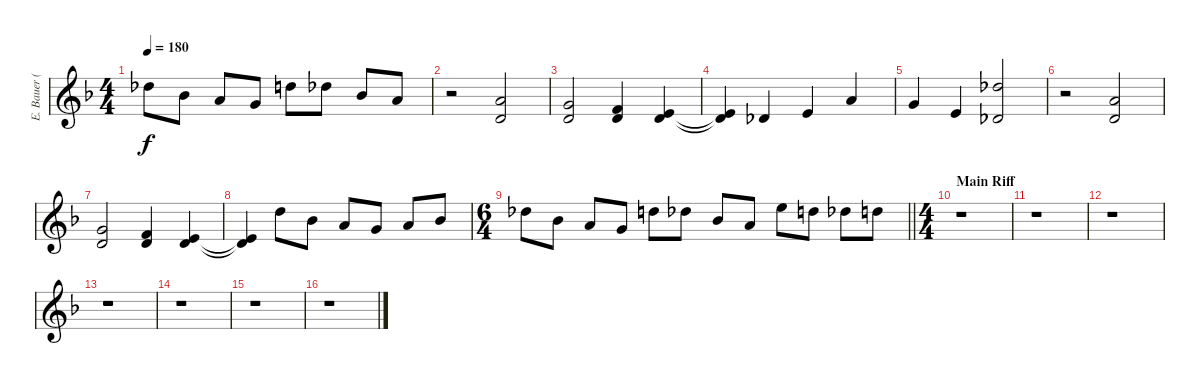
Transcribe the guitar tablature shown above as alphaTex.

\track ("E. Bauer (Keyboard)" "E. Bauer (") {instrument synthstrings1}
\staff {score}
\tuning (E4 B3 G3 D3 A2 E2) {hide}
\ts (4 4)
\tempo 180
\clef g2
\ks dminor
9.1.8{dy f} 11.2.8 10.2.8 8.2.8 10.1.8 9.1.8 11.2.8 10.2.8 |
r.2 (5.1 3.2).2 |
(3.1 3.2).2 (1.1 3.2).4 (0.1 3.2).4 |
(0.1{t} 3.2{t}).4 2.2.4 0.1.4 5.1.4 |
3.1.4 0.1.4 (9.1 6.3).2 |
r.2 (5.1 3.2).2 |
(3.1 3.2).2 (1.1 3.2).4 (0.1 3.2).4 |
(0.1{t} 3.2{t}).4 10.1.8 11.2.8 10.2.8 8.2.8 10.2.8 11.2.8 |
\ts (6 4)
\barLineRight lightlight
9.1.8 11.2.8 10.2.8 8.2.8 10.1.8 9.1.8 11.2.8 10.2.8 12.1.8 10.1.8 9.1.8 10.1.8 |
\ts (4 4)
\section ("" "Main Riff")
r.1 |
r.1 |
r.1 |
r.1 |
r.1 |
r.1 |
r.1
